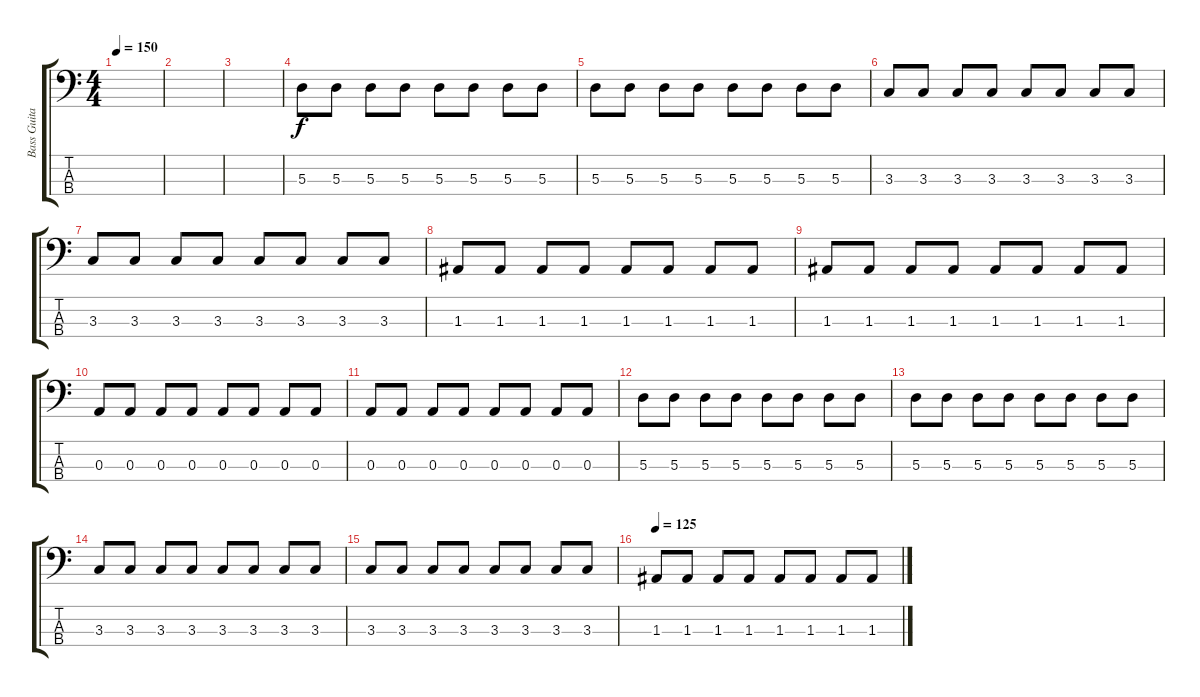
\track ("Bass Guitar" "Bass Guita") {instrument electricbasspick}
\staff {score tabs}
\tuning (G2 D2 A1 D1) {hide}
\ts (4 4)
\tempo 150
\clef f4
\ks c
|
|
|
5.3.8{dy f} 5.3.8 5.3.8 5.3.8 5.3.8 5.3.8 5.3.8 5.3.8 |
5.3.8 5.3.8 5.3.8 5.3.8 5.3.8 5.3.8 5.3.8 5.3.8 |
3.3.8 3.3.8 3.3.8 3.3.8 3.3.8 3.3.8 3.3.8 3.3.8 |
3.3.8 3.3.8 3.3.8 3.3.8 3.3.8 3.3.8 3.3.8 3.3.8 |
1.3.8 1.3.8 1.3.8 1.3.8 1.3.8 1.3.8 1.3.8 1.3.8 |
1.3.8 1.3.8 1.3.8 1.3.8 1.3.8 1.3.8 1.3.8 1.3.8 |
0.3.8 0.3.8 0.3.8 0.3.8 0.3.8 0.3.8 0.3.8 0.3.8 |
0.3.8 0.3.8 0.3.8 0.3.8 0.3.8 0.3.8 0.3.8 0.3.8 |
5.3.8 5.3.8 5.3.8 5.3.8 5.3.8 5.3.8 5.3.8 5.3.8 |
5.3.8 5.3.8 5.3.8 5.3.8 5.3.8 5.3.8 5.3.8 5.3.8 |
3.3.8 3.3.8 3.3.8 3.3.8 3.3.8 3.3.8 3.3.8 3.3.8 |
3.3.8 3.3.8 3.3.8 3.3.8 3.3.8 3.3.8 3.3.8 3.3.8 |
\tempo 125
1.3.8 1.3.8 1.3.8 1.3.8 1.3.8 1.3.8 1.3.8 1.3.8
